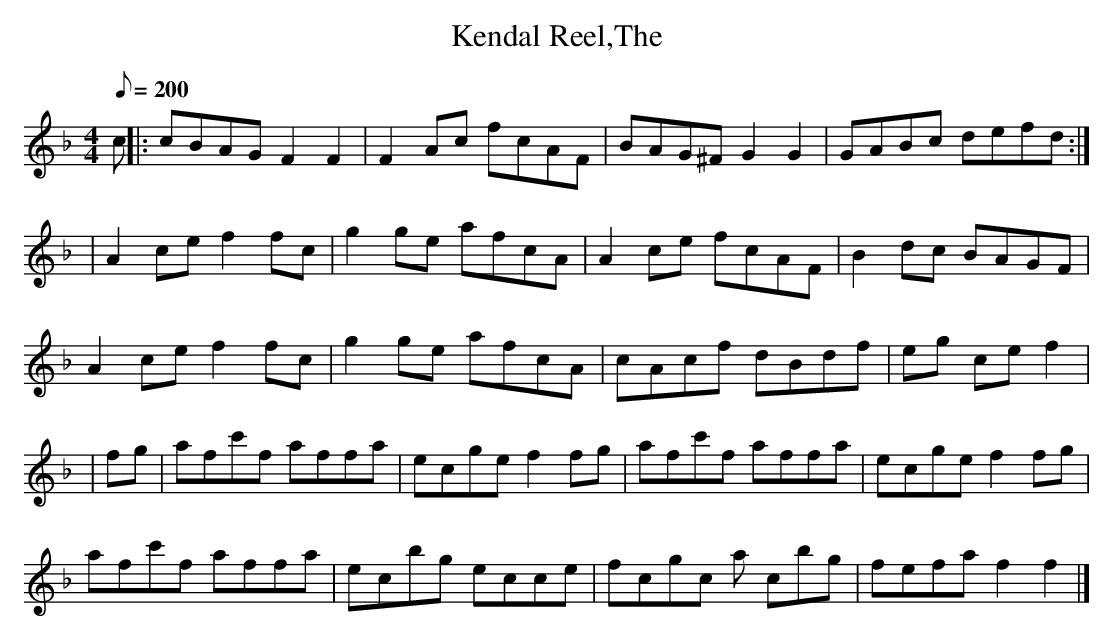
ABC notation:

X:1
T:Kendal Reel,The
M:4/4
L:1/8
Q:200
K:F
c||:cBAG F2F2|F2Ac fcAF|BAG^F G2G2|GABc defd:|!
|A2cef2fc|g2ge afcA|A2ce fcAF|B2dc BAGF|!A2cef2fc|g2ge afcA|cAcf
dBdf|eg cef2|! |fg|afc'f affa|ecgef2fg|afc'f affa|ecgef2fg|!afc'f
affa|ecbg ecce|fcgc a cbg|fefaf2f2|]
